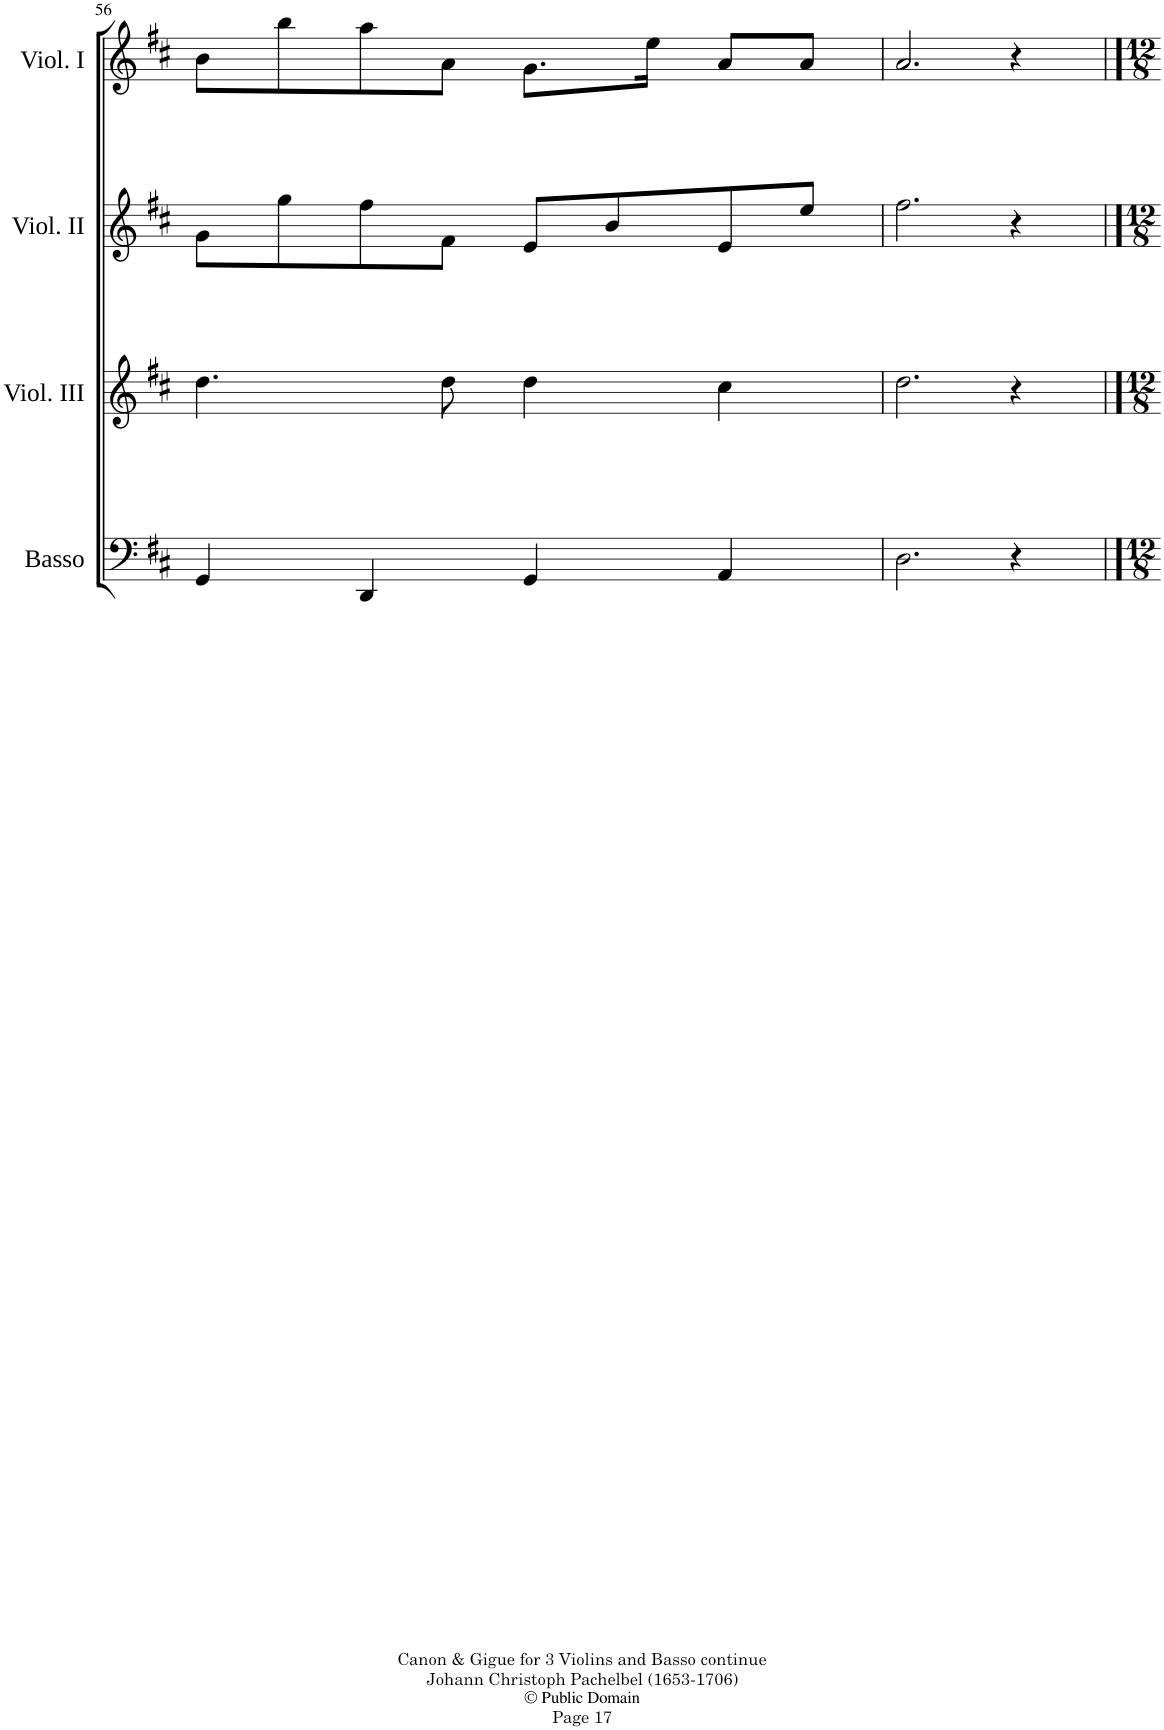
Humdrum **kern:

**kern	**kern	**kern	**kern
*part4	*part3	*part2	*part1
*staff4	*staff3	*staff2	*staff1
*I"Basso	*I"Violino III	*I"Violino II	*I"Violino I
*I'Basso	*I'Viol. III	*I'Viol. II	*I'Viol. I
!!LO:PB:g=z
*clefF4	*clefG2	*clefG2	*clefG2
*k[f#c#]	*k[f#c#]	*k[f#c#]	*k[f#c#]
*M4/4	*M4/4	*M4/4	*M4/4
=56	=56	=56	=56
4GG/	4.dd\	8g\L	8b\L
.	.	8gg\	8bb\
4DD/	.	8ff#\	8aa\
.	8dd\	8f#\J	8a\J
4GG/	4dd\	8e/L	8.g\L
.	.	8b/	.
.	.	.	16ee\Jk
4AA/	4cc#\	8e/	8a/L
.	.	8ee/J	8a/J
=57	=57	=57	=57
2.D\	2.dd\	2.ff#\	2.a/
4r	4r	4r	4r
==	==	==	==
*-	*-	*-	*-
